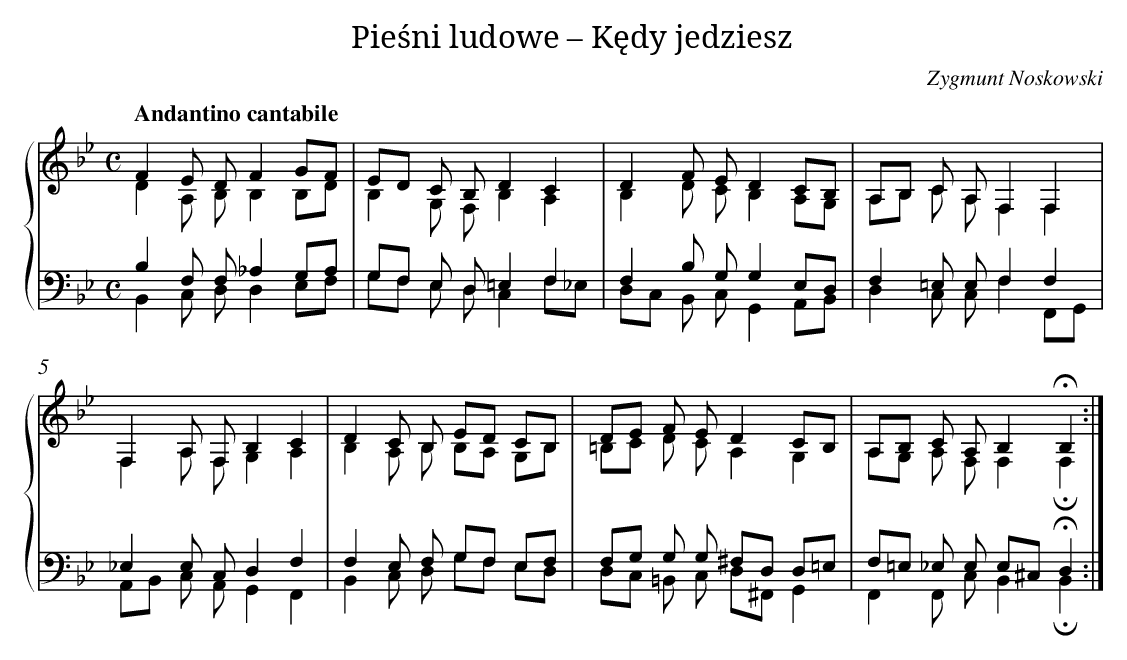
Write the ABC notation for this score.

X:1
T: Pieśni ludowe – Kędy jedziesz
C: Zygmunt Noskowski
L: 1/8
M: C
Q: "Andantino cantabile"
%%staves {1 2}
V: 1 clef=treble
V: 2 clef=bass
K: Bb
[V:1] F2E DF2GF & D2A, B,B,2B,D |
[V:2] B,2F, F,_A,2G,A, & B,,2C, D,D,2E,F, |
[V:1] ED C B,D2C2 & B,2G, F,B,2A,2 |
[V:2] G,F, E, D,=E,2F,2 & G,F, E, D,C,2F,_E, |
[V:1] D2F ED2CB, & B,2D CB,2A,G, |
[V:2] F,2B, G,G,2E,D, & D,C, B,, C,G,,2A,,B,, |
[V:1] A,B, C A,F,2F,2 & A,B, C A,F,2F,2 |
[V:2] F,2=E, E,F,2F,2 & D,2C, C,F,2F,,G,, |
[V:1] F,2A, F,B,2C2 & F,2A, F,G,2A,2 |
[V:2] _E,2E, C,D,2F,2 & A,,B,, C, A,,G,,2F,,2 |
[V:1] D2C B, ED CB, & B,2A, B, B,A, G,B, |
[V:2] F,2E, F, G,F, E,F, & B,,2C, D, G,F, E,D, |
[V:1] DE F ED2CB, & =B,C D CA,2G,2 |
[V:2] F,G, G, G, ^F,D, D,=E, & D,C, =B,, C, D,^F,,G,,2 |
[V:1] A,B, C A,B,2!fermata!B,2 & A,G, A, F,F,2!fermata!F,2 :|]
[V:2] F,=E, _E, E, E,^C,!fermata!D,2 & F,,2F,, C,B,,2!fermata!B,,2 :|]
